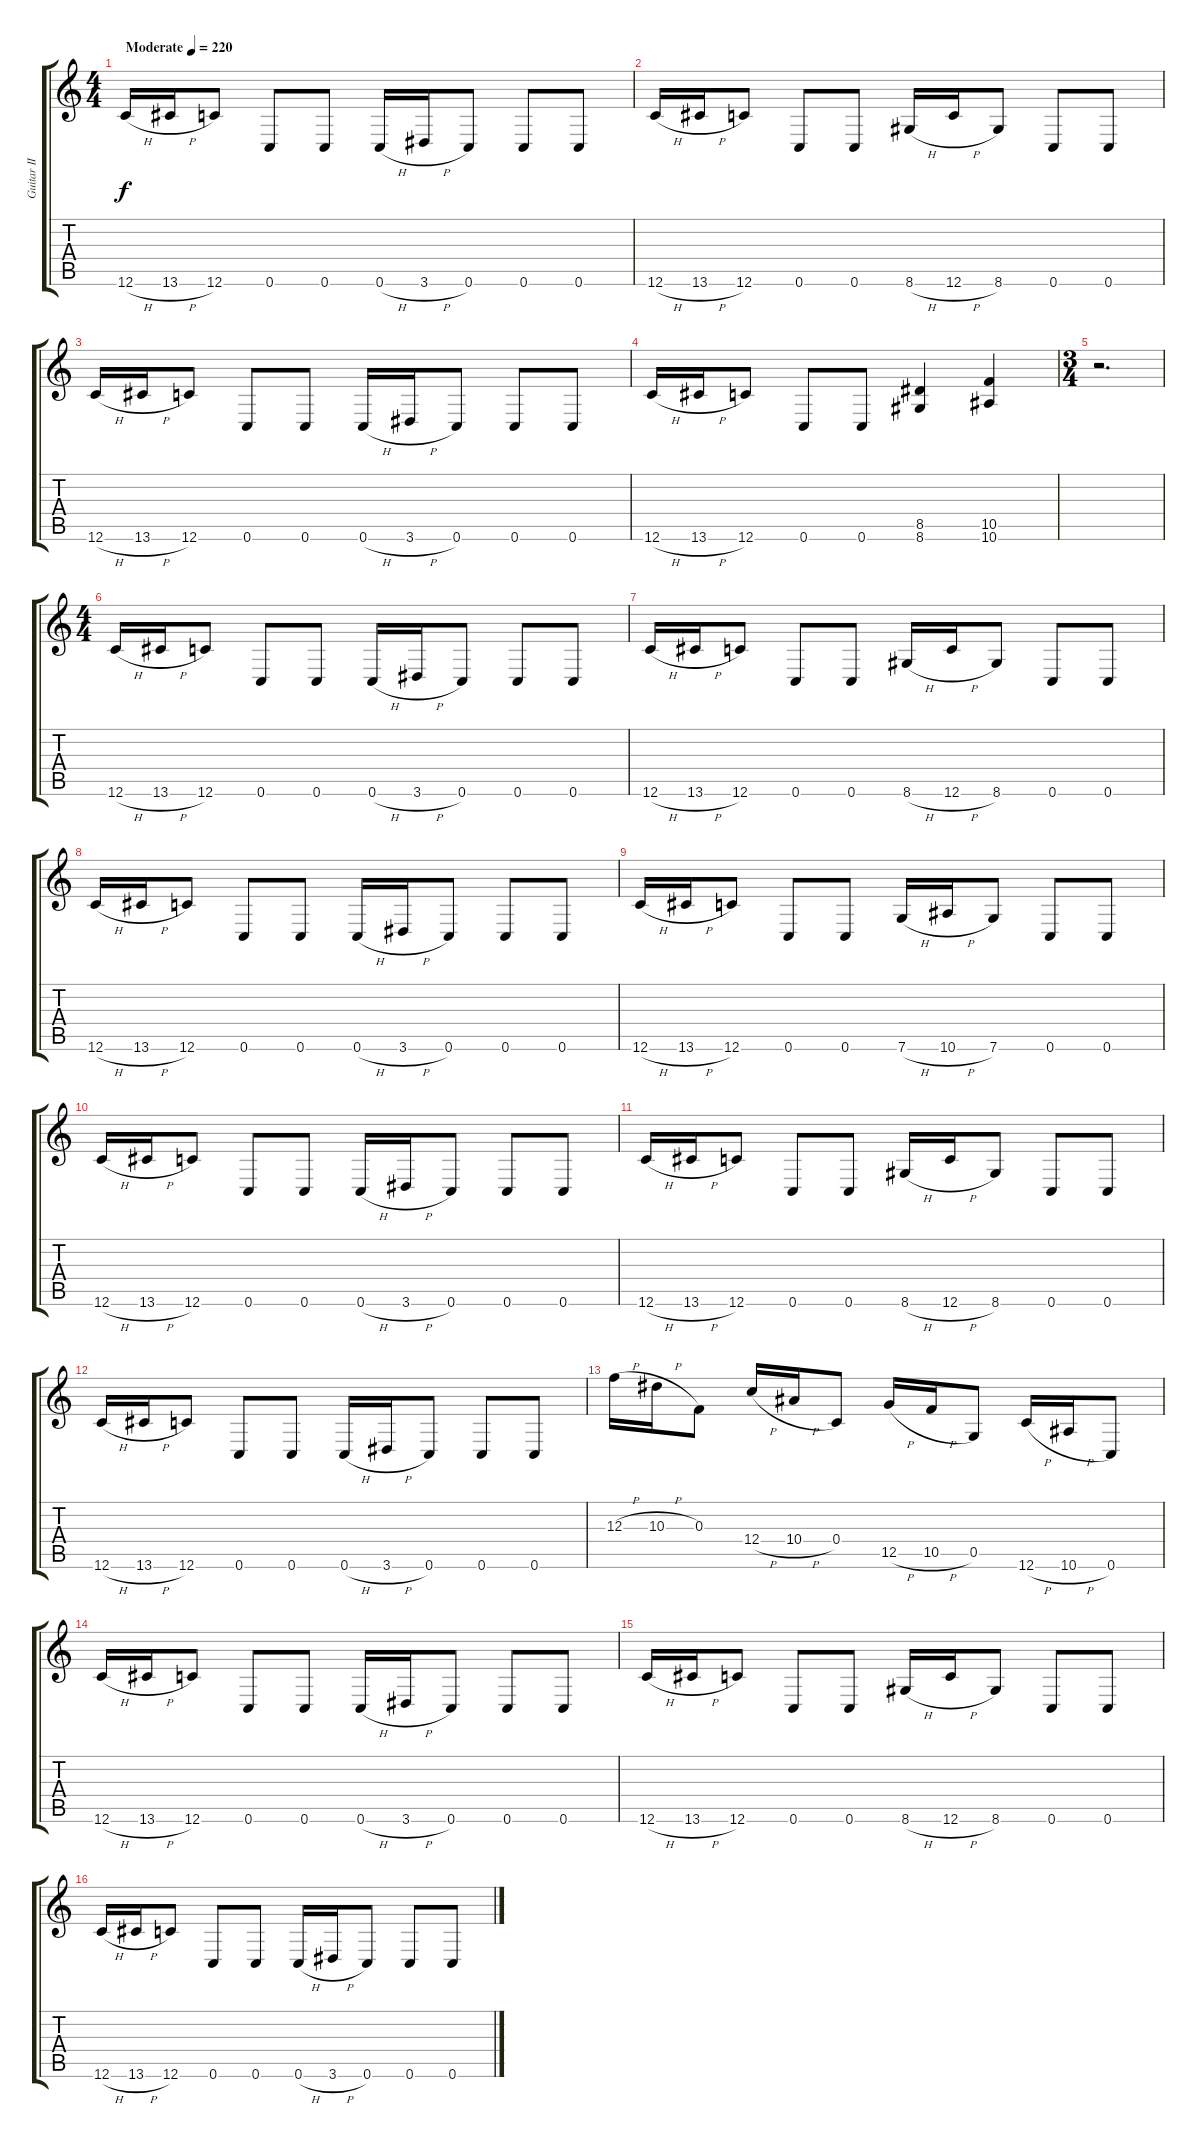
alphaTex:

\track ("Guitar II" "Guitar II") {instrument overdrivenguitar}
\staff {score tabs}
\tuning (D4 A3 F3 C3 G2 C2) {hide}
\ts (4 4)
\tempo (220 "Moderate")
\clef g2
\ks c
12.6{h}.16{dy f instrument overdrivenguitar} 13.6{h}.16 12.6.8 0.6.8 0.6.8 0.6{h}.16 3.6{h}.16 0.6.8 0.6.8 0.6.8 |
12.6{h}.16 13.6{h}.16 12.6.8 0.6.8 0.6.8 8.6{h}.16 12.6{h}.16 8.6.8 0.6.8 0.6.8 |
12.6{h}.16 13.6{h}.16 12.6.8 0.6.8 0.6.8 0.6{h}.16 3.6{h}.16 0.6.8 0.6.8 0.6.8 |
12.6{h}.16 13.6{h}.16 12.6.8 0.6.8 0.6.8 (8.5 8.6).4 (10.5 10.6).4 |
\ts (3 4)
r.2{d} |
\ts (4 4)
12.6{h}.16 13.6{h}.16 12.6.8 0.6.8 0.6.8 0.6{h}.16 3.6{h}.16 0.6.8 0.6.8 0.6.8 |
12.6{h}.16 13.6{h}.16 12.6.8 0.6.8 0.6.8 8.6{h}.16 12.6{h}.16 8.6.8 0.6.8 0.6.8 |
12.6{h}.16 13.6{h}.16 12.6.8 0.6.8 0.6.8 0.6{h}.16 3.6{h}.16 0.6.8 0.6.8 0.6.8 |
12.6{h}.16 13.6{h}.16 12.6.8 0.6.8 0.6.8 7.6{h}.16 10.6{h}.16 7.6.8 0.6.8 0.6.8 |
12.6{h}.16 13.6{h}.16 12.6.8 0.6.8 0.6.8 0.6{h}.16 3.6{h}.16 0.6.8 0.6.8 0.6.8 |
12.6{h}.16 13.6{h}.16 12.6.8 0.6.8 0.6.8 8.6{h}.16 12.6{h}.16 8.6.8 0.6.8 0.6.8 |
12.6{h}.16 13.6{h}.16 12.6.8 0.6.8 0.6.8 0.6{h}.16 3.6{h}.16 0.6.8 0.6.8 0.6.8 |
12.3{h}.16 10.3{h}.16 0.3.8 12.4{h}.16 10.4{h}.16 0.4.8 12.5{h}.16 10.5{h}.16 0.5.8 12.6{h}.16 10.6{h}.16 0.6.8 |
12.6{h}.16 13.6{h}.16 12.6.8 0.6.8 0.6.8 0.6{h}.16 3.6{h}.16 0.6.8 0.6.8 0.6.8 |
12.6{h}.16 13.6{h}.16 12.6.8 0.6.8 0.6.8 8.6{h}.16 12.6{h}.16 8.6.8 0.6.8 0.6.8 |
12.6{h}.16 13.6{h}.16 12.6.8 0.6.8 0.6.8 0.6{h}.16 3.6{h}.16 0.6.8 0.6.8 0.6.8
